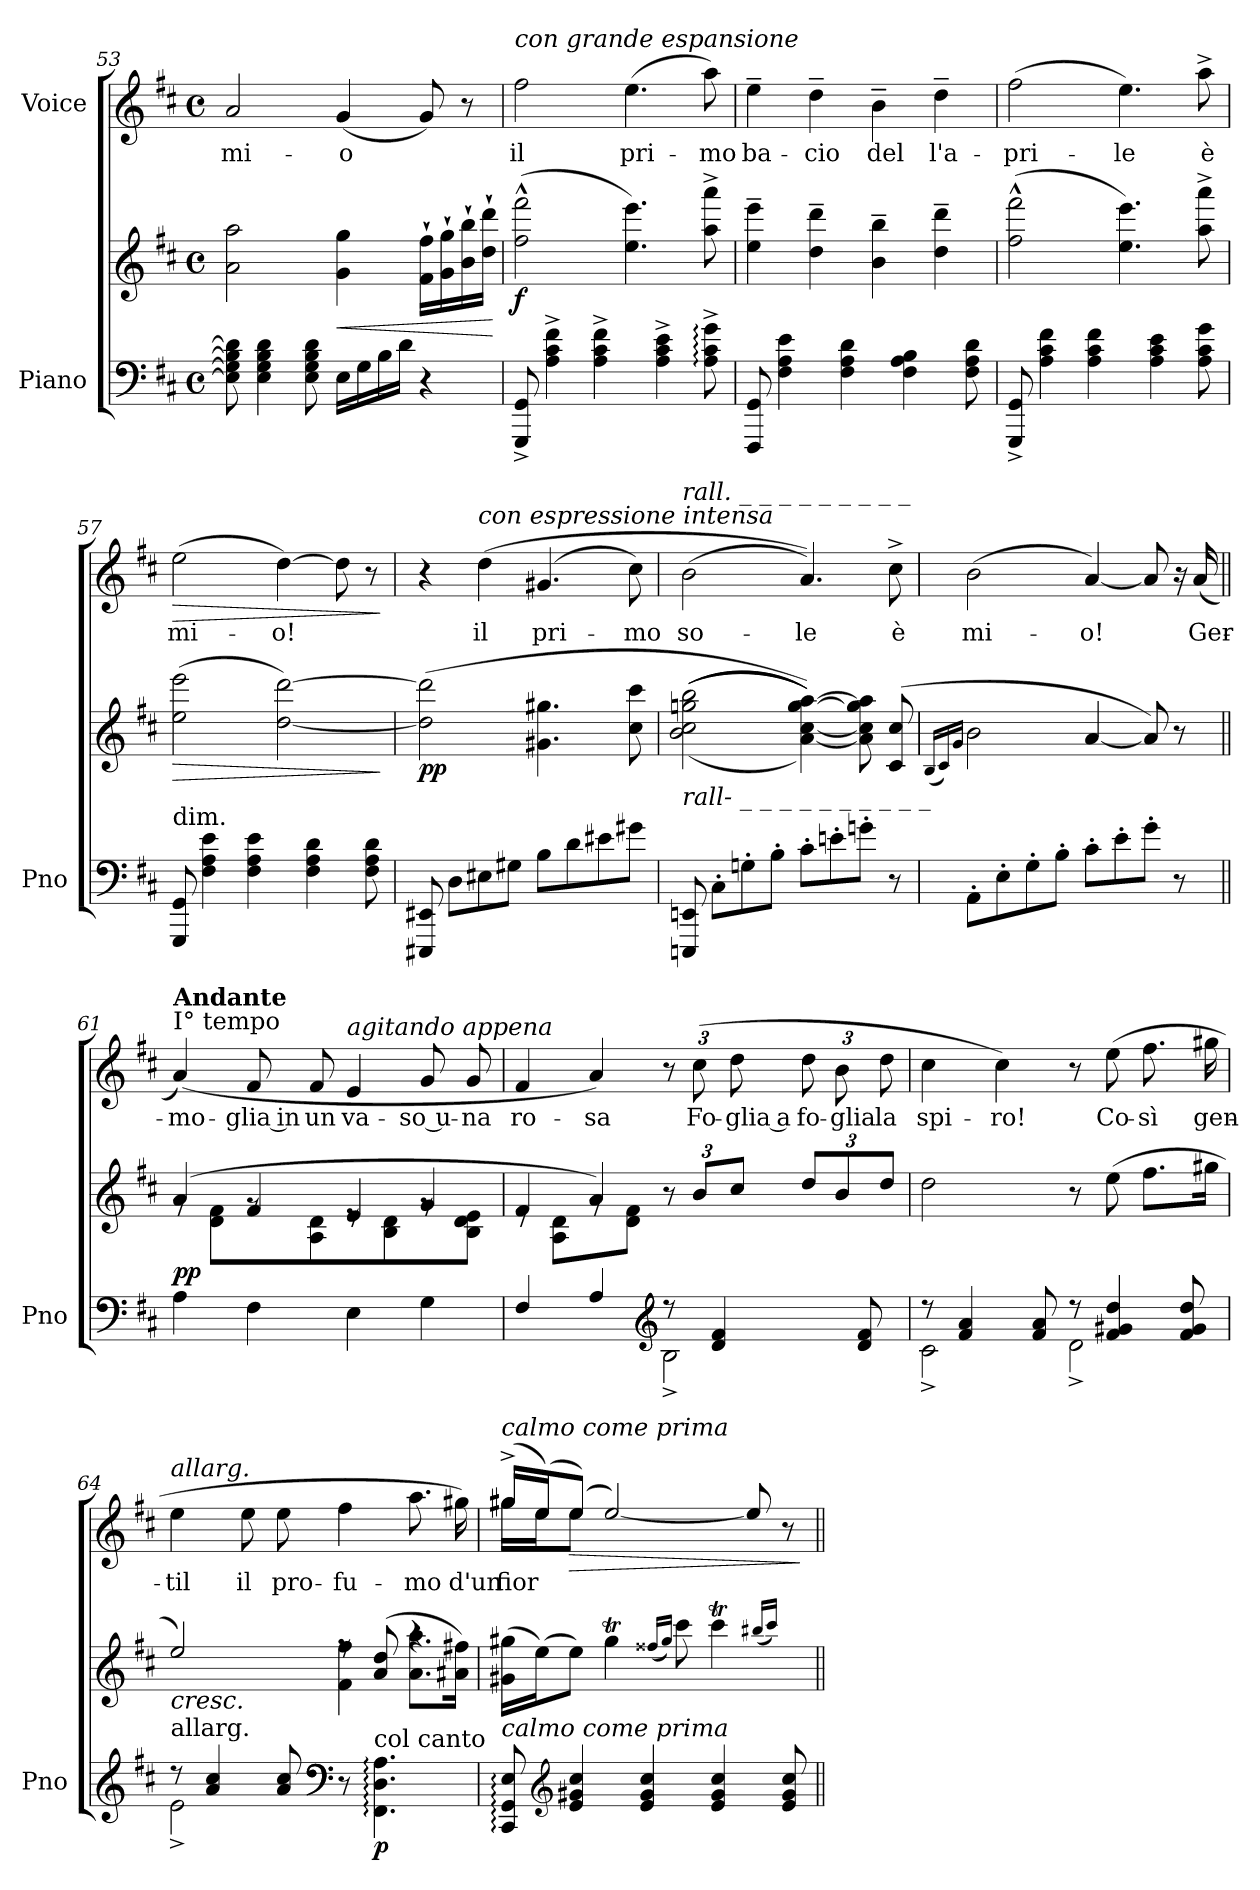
**kern	**kern	**dynam	**kern	**text	**dynam
*part2	*part2	*part2	*part1	*part1	*part1
*staff3	*staff2	*staff2/3	*staff1	*staff1	*staff1
*I"Piano	*	*	*I"Voice	*	*
*I'Pno	*	*	*	*	*
!!LO:PB:g=z
*clefF4	*clefG2	*	*clefG2	*	*
*k[f#c#]	*k[f#c#]	*	*k[f#c#]	*	*
*M4/4	*M4/4	*	*M4/4	*	*
*met(c)	*met(c)	*	*met(c)	*	*
=53	=53	=53	=53	=53	=53
8E\] 8G\] 8B\] 8d\]	2a\ 2aa\	.	2a/	mi-	.
4E\ 4G\ 4B\ 4d\	.	.	.	.	.
8E\ 8G\ 8B\ 8d\	.	.	.	.	.
!	!	!LO:HP:b	!	!	!
16E\LL	4g\ 4gg\	<	(4g/	o	.
16G\	.	.	.	.	.
16B\	.	.	.	.	.
16d\JJ	.	.	.	.	.
4r	16f#\` 16ff#\`LL	.	8g/)	.	.
.	16g\` 16gg\`	.	.	.	.
.	16b\` 16bb\`	.	8r	.	.
.	16dd\` 16ddd\`JJ	.	.	.	.
.	.	[	.	.	.
=54	=54	=54	=54	=54	=54
!	!	!	!LO:TX:a:i:t=con grande espansione	!	!
!	!	!LO:DY:b	!	!	!
8GGG/^ 8GG/^	(2ff#\^^ 2fff#\^^	f	2ff#\	il	.
4A\^ 4c#\^ 4f#\^	.	.	.	.	.
4A\^ 4c#\^ 4f#\^	.	.	.	.	.
.	4.ee\ 4.eee\)	.	(4.ee\	pri-	.
4A\^ 4c#\^ 4e\^	.	.	.	.	.
8A\:^ 8c#\:^ 8g\:^	8aa\^ 8aaa\^	.	8aa\)	mo	.
=55	=55	=55	=55	=55	=55
8FFF#/ 8GG/	4ee\~ 4eee\~	.	4ee~\	ba-	.
4F#\ 4A\ 4e\	.	.	.	.	.
.	4dd\~ 4ddd\~	.	4dd~\	cio	.
4F#\ 4A\ 4d\	.	.	.	.	.
.	4b\~ 4bb\~	.	4b~\	del	.
4F#\ 4A\ 4B\	.	.	.	.	.
.	4dd\~ 4ddd\~	.	4dd~\	l'a-	.
8F#\ 8A\ 8d\	.	.	.	.	.
!!LO:LB:g=z
=56	=56	=56	=56	=56	=56
8GGG/^ 8GG/^	(2ff#\^^ 2fff#\^^	.	(2ff#\	pri-	.
4A\ 4c#\ 4f#\	.	.	.	.	.
4A\ 4c#\ 4f#\	.	.	.	.	.
.	4.ee\ 4.eee\)	.	4.ee\)	le	.
4A\ 4c#\ 4e\	.	.	.	.	.
8A\ 8c#\ 8g\	8aa\^ 8aaa\^	.	8aa^\	è	.
=57	=57	=57	=57	=57	=57
!LO:TX:a:t=dim.	!	!	!	!	!
!	!	!LO:HP:b	!	!	!LO:HP:b
8GGG/ 8GG/	(2ee\ 2eee\	>	(2ee\	mi-	>
4F#\ 4A\ 4e\	.	.	.	.	.
4F#\ 4A\ 4e\	.	.	.	.	.
.	[2dd\ [2ddd\)	.	[4dd\)	o!	.
4F#\ 4A\ 4d\	.	.	.	.	.
.	.	.	8dd\]	.	.
8F#\ 8A\ 8d\	.	.	8r	.	.
.	.	]	.	.	]
=58	=58	=58	=58	=58	=58
!	!	!LO:DY:b	!	!	!
8EEE#X/ 8EE#X/	(2dd\] 2ddd\]	pp	4r	.	.
8D\L	.	.	.	.	.
!	!	!	!LO:TX:a:i:t=con espressione intensa	!	!
8E#X\	.	.	(4dd\	il	.
8G#X\J	.	.	.	.	.
8B\L	4.g#X\ 4.gg#X\	.	(4.g#X/	pri-	.
8d\	.	.	.	.	.
8e#X\	.	.	.	.	.
8g#X\J	8cc#\ 8ccc#\	.	8cc#\)	mo	.
!!LO:LB:g=z
=59	=59	=59	=59	=59	=59
!	!	!	!LO:TX:a:i:t=rall.    _        _                         _                 _                          _                    _                                                 _              _              _	!	!
!LO:TX:a:i:t=rall-                   _                            _          _                  _                        _                 _                 _             _           _               _	!	!	!	!	!
8EEEn/ 8EEn/	((((2b\ 2cc#\ 2ggn\ 2bb\	.	(2b\	so-	.
8C#'\L	.	.	.	.	.
8Gn'\	.	.	.	.	.
8B'\J	.	.	.	.	.
8c#'\L	[4a\ [4cc#\ [4gg\ [4aa\)))))	.	4.a/))	le	.
8en'\	.	.	.	.	.
8gn'\J	8a\] 8cc#\] 8gg\] 8aa\]	.	.	.	.
8r	(>8c#/ 8cc#/	.	8cc#^\	è	.
=60	=60	=60	=60	=60	=60
.	(16qB/LL	.	.	.	.
.	16qc#/)	.	.	.	.
.	16qg/JJ	.	.	.	.
8AA'\L	2b\	.	(2b\	mi-	.
8E'\	.	.	.	.	.
8G'\	.	.	.	.	.
8B'\J	.	.	.	.	.
8c#'\L	[4a/	.	[4a/)	o!	.
8e'\	.	.	.	.	.
8g'\J	8a/])	.	8a/]	.	.
8r	8r	.	16r	.	.
.	.	.	(>16a/	Ger-	.
!!LO:PB:g=z
=61||	=61||	=61||	=61||	=61||	=61||
*	*^	*	*	*	*
!	!	!	!	!LO:TX:a:t=I° tempo	!	!
!	!	!	!	!LO:TX:a:B:t=Andante	!	!
!	!	!	!LO:DY:b	!	!	!
4A\	(4a/	8rg	pp	(4a/)	mo-	.
.	.	8d\ 8f#\L	.	.	.	.
4F#\	4f#/	8rg	.	8f#/	glia in	.
.	.	8A\ 8d\	.	8f#/	un	.
!	!	!	!	!LO:TX:a:i:t=agitando appena	!	!
4E\	4e/	8re	.	4e/	va-	.
.	.	8B\ 8d\	.	.	.	.
4G\	4g/	8rg	.	8g/	so u-	.
.	.	8B\ 8d\ 8e\J	.	8g/	na	.
=62	=62	=62	=62	=62	=62	=62
*^	*	*	*	*	*	*
4F#/	2ryy	4f#/	8re	.	4f#/	ro-	.
.	.	.	8A\ 8d\L	.	.	.	.
4A/	.	4a/)	8rg	.	4a/)	sa	.
.	.	.	8d\ 8f#\J	.	.	.	.
*clefG2	*	*	*	*	*	*	*
*	*	*Xbrackettup	*	*	*Xbrackettup	*	*
8r	2B^\	12r	2ryy	.	12r	.	.
.	.	12b/L	.	.	(12cc#\	Fo-	.
4d/ 4f#/	.	.	.	.	.	.	.
.	.	12cc#/J	.	.	12dd\	glia a	.
.	.	12dd/L	.	.	12dd\	fo-	.
.	.	12b/	.	.	12b\	glia	.
8d/ 8f#/	.	.	.	.	.	.	.
.	.	12dd/J	.	.	12dd\	la	.
*	*	*v	*v	*	*	*	*
!!LO:LB:g=z
=63	=63	=63	=63	=63	=63	=63
8r	2c#^\	2dd\	.	4cc#\	spi-	.
4f#/ 4a/	.	.	.	.	.	.
.	.	.	.	4cc#\)	ro!	.
8f#/ 8a/	.	.	.	.	.	.
8r	2d^\	8r	.	8r	.	.
4f#/ 4g#X/ 4dd/	.	(8ee\	.	(8ee\	Co-	.
.	.	8.ff#\L	.	8.ff#\	sì	.
8f#/ 8g#/ 8dd/	.	.	.	.	.	.
.	.	16gg#X\Jk	.	16gg#X\	gen-	.
=64	=64	=64	=64	=64	=64	=64
!	!	!	!	!LO:TX:a:i:t=allarg.	!	!
!LO:TX:a:t=allarg.	!	!	!	!	!	!
!	!	!	!LO:HP:b	!	!	!
*	*	*^	*	*	*	*
8r	2e^\	2ee/)	2ryy	<	4ee\	til	.
4a/ 4cc#/	.	.	.	.	.	.	.
.	.	.	.	.	8ee\	il	.
8a/ 8cc#/	.	.	.	.	8ee\	pro-	.
*clefF4	*	*	*	*	*	*	*
8r	2ryy	8rff	4f#\ 4ff#\	.	4ff#\	fu-	.
!LO:TX:a:t=col canto	!	!	!	!	!	!	!
!	!	!	!	!LO:DY:b=2	!	!	!
4.FF#\: 4.D\: 4.A\:	.	(8a/ 8dd/	.	p	.	.	.
.	.	4raa	8.a\ 8.aa\L	.	8.aa\	mo	.
.	.	.	16a#X\ 16ff#X\Jk)	.	16gg#X\)	d'un	.
*v	*v	*	*	*	*	*	*
*	*v	*v	*	*	*	*
.	.	[	.	.	.
!!LO:LB:g=z
=65	=65	=65	=65	=65	=65
*	*	*	*^	*	*
!	!	!	!LO:TX:a:i:t=calmo come prima	!	!	!
!LO:TX:a:i:t=calmo come prima	!	!	!	!	!	!
8CC#/: 8GG/: 8E/:	(16g#X\ 16gg#X\LL	.	(16gg#X^/LL	16gg#\LL	fior	.
.	(16ee\J)	.	(16ee/J)	16ee\J	.	.
*clefG2	*	*	*	*	*	*
!	!	!	!	!	!	!LO:HP:b
4e/ 4g#X/ 4cc#/	8ee\J)	.	(8ee/J)	8ee\J	.	>
.	4gg#t\	.	[2ee/)	2.ryy	.	.
4e/ 4g#/ 4cc#/	.	.	.	.	.	.
.	(16qff##X/LL	.	.	.	.	.
.	16qgg#/JJ)	.	.	.	.	.
.	8ccc#\	.	.	.	.	.
4e/ 4g#/ 4cc#/	4ccc#t\	.	.	.	.	.
.	.	.	8ee/]	.	.	.
.	(16qbb#X/LL	.	.	.	.	.
.	16qccc#/JJ)	.	.	.	.	.
8e/ 8g#/ 8cc#/	8ryy	.	8r	.	.	.
*	*	*	*v	*v	*	*
.	.	.	.	.	]
=||	=||	=||	=||	=||	=||
*-	*-	*-	*-	*-	*-
